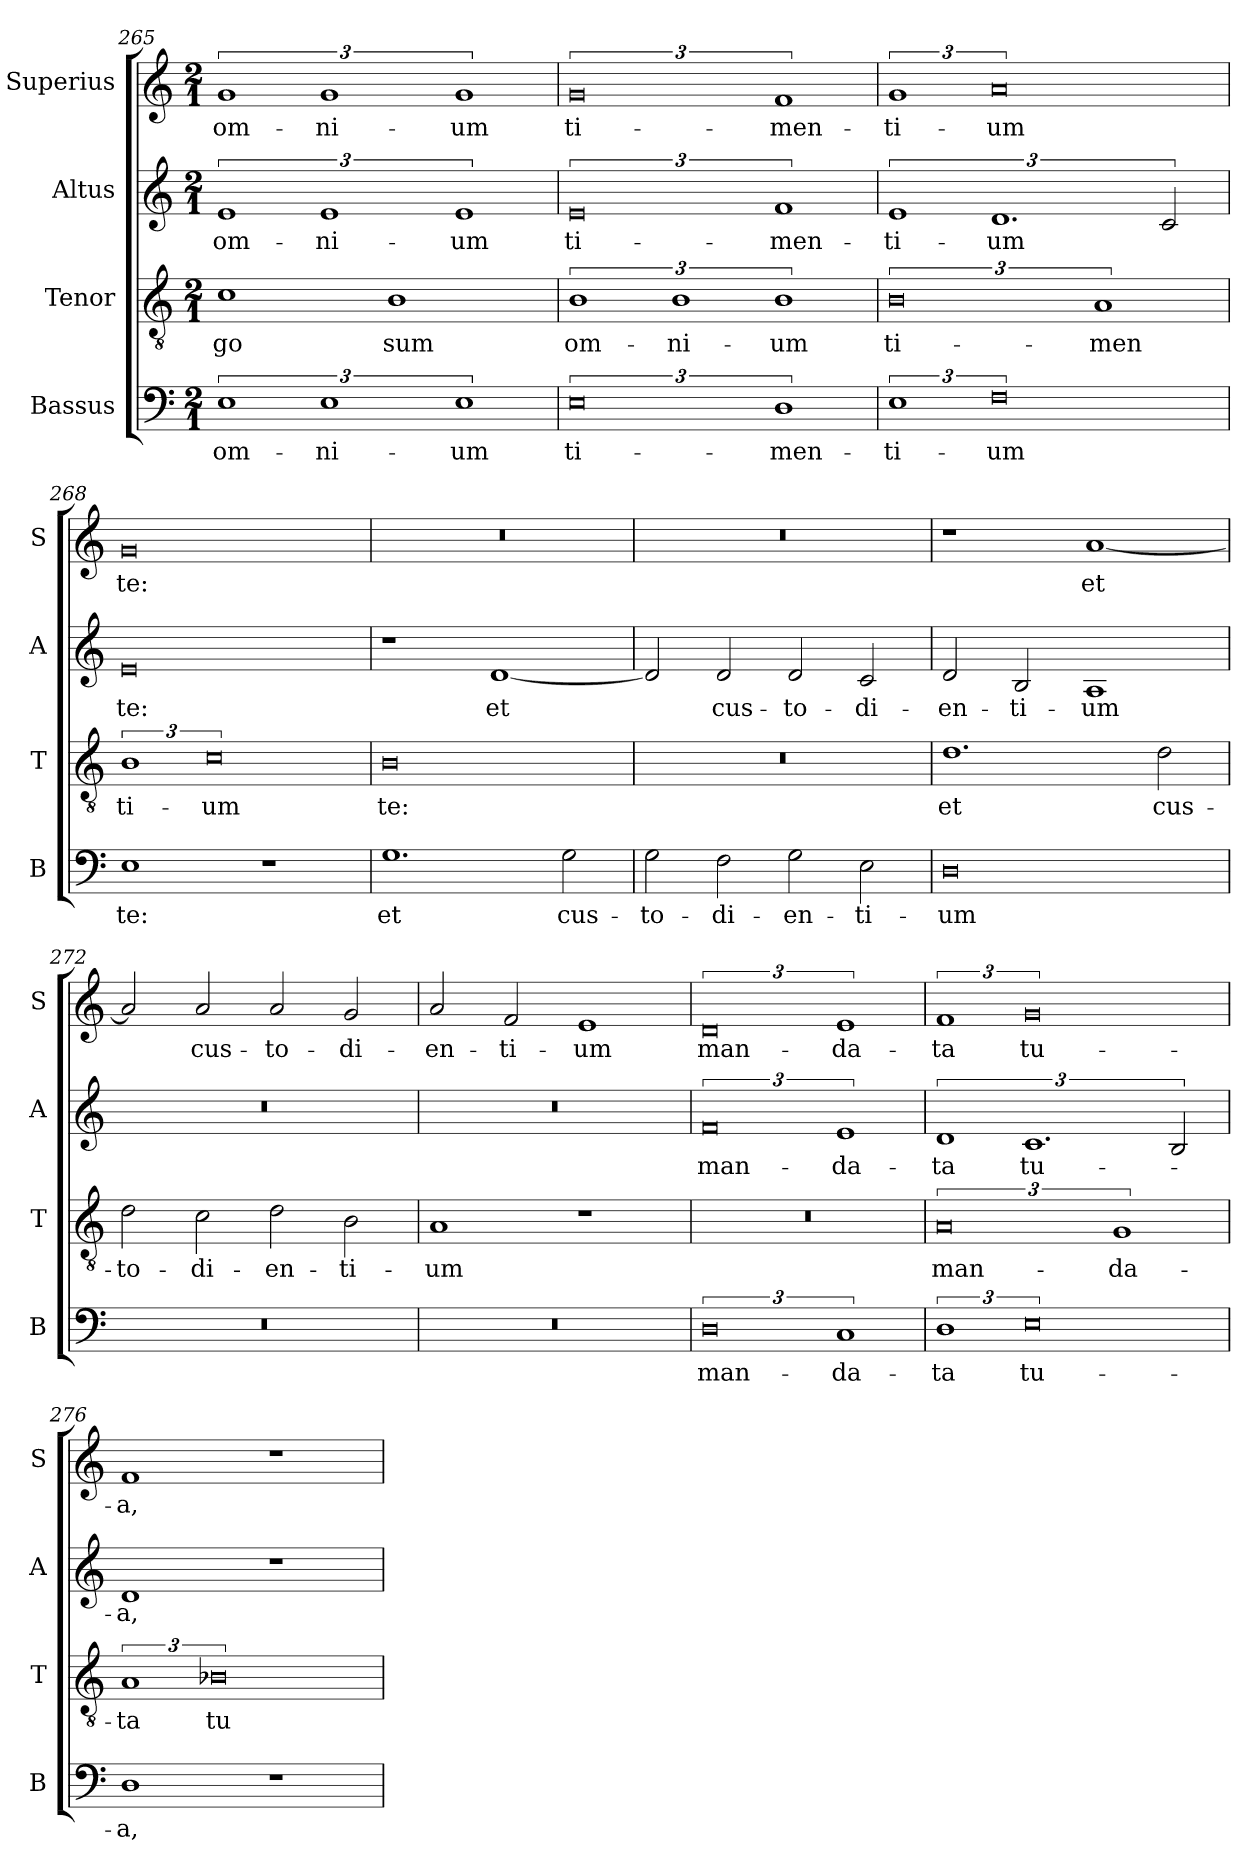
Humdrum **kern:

**kern	**text	**kern	**text	**kern	**text	**kern	**text
*part4	*part4	*part3	*part3	*part2	*part2	*part1	*part1
*staff4	*staff4	*staff3	*staff3	*staff2	*staff2	*staff1	*staff1
*I"Bassus	*	*I"Tenor	*	*I"Altus	*	*I"Superius	*
*I'B	*	*I'T	*	*I'A	*	*I'S	*
*clefF4	*	*clefGv2	*	*clefG2	*	*clefG2	*
*k[]	*	*k[]	*	*k[]	*	*k[]	*
*M2/1	*	*M2/1	*	*M2/1	*	*M2/1	*
=265	=265	=265	=265	=265	=265	=265	=265
3%2E	om-	1c	-go	3%2e	om-	3%2g	om-
3%2E	-ni-	.	.	3%2e	-ni-	3%2g	-ni-
.	.	1B	sum	.	.	.	.
3%2E	-um	.	.	3%2e	-um	3%2g	-um
=266	=266	=266	=266	=266	=266	=266	=266
3%4E	ti-	3%2B	om-	3%4e	ti-	3%4g	ti-
.	.	3%2B	-ni-	.	.	.	.
3%2D	-men-	3%2B	-um	3%2f	-men-	3%2f	-men-
=267	=267	=267	=267	=267	=267	=267	=267
3%2E	-ti-	3%4B	-ti-	3%2e	-ti-	3%2g	-ti-
3%4F	-um	.	.	3%2.d	-um	3%4a	-um
.	.	3%2A	-men	.	.	.	.
.	.	.	.	3c/	.	.	.
=268	=268	=268	=268	=268	=268	=268	=268
1E	te:	3%2B	-ti-	0e	te:	0g	te:
.	.	3%4c	-um	.	.	.	.
1r	.	.	.	.	.	.	.
=269	=269	=269	=269	=269	=269	=269	=269
1.G	et	0B	te:	1r	.	0r	.
.	.	.	.	[1d	et	.	.
2G\	cus-	.	.	.	.	.	.
=270	=270	=270	=270	=270	=270	=270	=270
2G\	-to-	0r	.	2d/]	.	0r	.
2F\	-di-	.	.	2d/	cus-	.	.
2G\	-en-	.	.	2d/	-to-	.	.
2E\	-ti-	.	.	2c/	-di-	.	.
=271	=271	=271	=271	=271	=271	=271	=271
0D	-um	1.d	et	2d/	-en-	1r	.
.	.	.	.	2B/	-ti-	.	.
.	.	.	.	1A	-um	[1a	et
.	.	2d\	cus-	.	.	.	.
=272	=272	=272	=272	=272	=272	=272	=272
0r	.	2d\	-to-	0r	.	2a/]	.
.	.	2c\	-di-	.	.	2a/	cus-
.	.	2d\	-en-	.	.	2a/	-to-
.	.	2B\	-ti-	.	.	2g/	-di-
=273	=273	=273	=273	=273	=273	=273	=273
0r	.	1A	-um	0r	.	2a/	-en-
.	.	.	.	.	.	2f/	-ti-
.	.	1r	.	.	.	1e	-um
=274	=274	=274	=274	=274	=274	=274	=274
3%4D	man-	0r	.	3%4f	man-	3%4d	man-
3%2C	-da-	.	.	3%2e	-da-	3%2e	-da-
=275	=275	=275	=275	=275	=275	=275	=275
3%2D	-ta	3%4A	man-	3%2d	-ta	3%2f	-ta
3%4E	tu-	.	.	3%2.c	tu-	3%4g	tu-
.	.	3%2G	-da-	.	.	.	.
.	.	.	.	3B/	.	.	.
=276	=276	=276	=276	=276	=276	=276	=276
1D	-a,	3%2A	-ta	1d	-a,	1f	-a,
.	.	3%4B-X	tu-	.	.	.	.
1r	.	.	.	1r	.	1r	.
=	=	=	=	=	=	=	=
*-	*-	*-	*-	*-	*-	*-	*-
